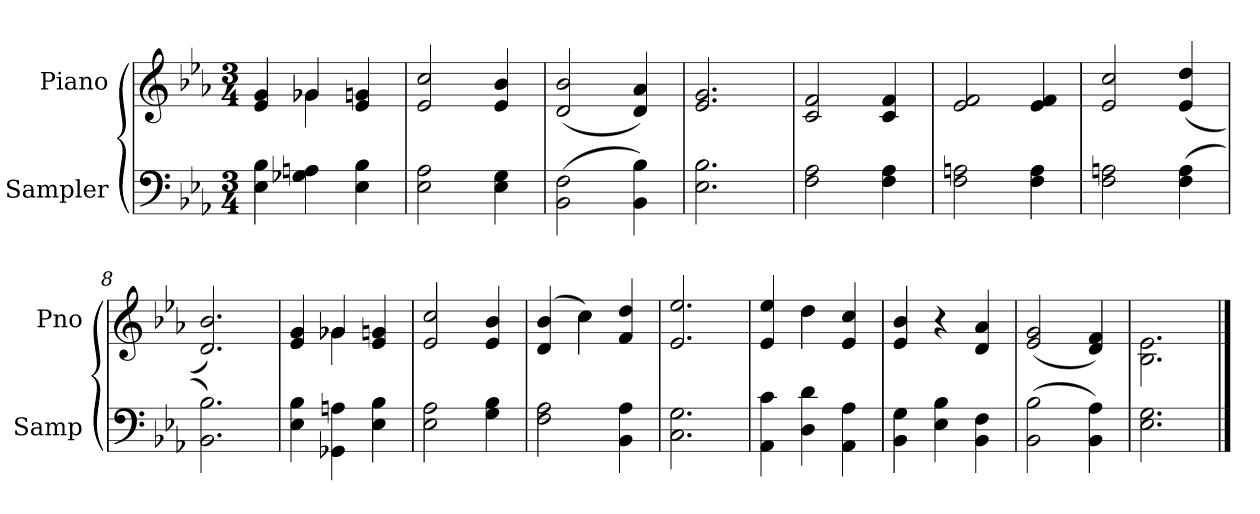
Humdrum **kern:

**kern	**kern
*part2	*part1
*staff2	*staff1
*I"Sampler	*I"Piano
*I'Samp	*I'Pno
*clefF4	*clefG2
*k[b-e-a-]	*k[b-e-a-]
*E-:	*E-:
*M3/4	*M3/4
=1	=1
*	*^
4E- 4B-	4e- 4g	4ryy
4G-X 4An	4g-X/	4g-X
4E- 4B-	4e- 4gn	4ryy
*	*v	*v
=2	=2
2E- 2A-	2e- 2cc
4E- 4G	4e- 4b-
=3	=3
(2BB- 2F	(2d 2b-
4BB- 4B-)	4d 4a-)
=4	=4
2.E- 2.B-	2.e- 2.g
=5	=5
2F 2A-	2c 2f
4F 4A-	4c 4f
=6	=6
2F 2An	2e- 2f
4F 4A	4e- 4f
=7	=7
2F 2An	2e- 2cc
(4F 4A	(4e- 4dd
=8	=8
2.BB- 2.B-)	2.d 2.b-)
=9	=9
*	*^
4E- 4B-	4e- 4g	4ryy
4GG-X 4An	4g-X/	4g-X
4E- 4B-	4e- 4gn	4ryy
*	*v	*v
=10	=10
2E- 2A-	2e- 2cc
4G 4B-	4e- 4b-
=11	=11
*	*^
2F 2A-	(4d 4b-	4ryy
.	4cc\)	4cc
4BB- 4A-	4f 4dd	4ryy
*	*v	*v
=12	=12
2.C 2.G	2.e- 2.ee-
=13	=13
*	*^
4AA- 4c	4e- 4ee-	4ryy
4D\ 4d\	4dd\	4dd
4AA- 4A-	4e- 4cc	4ryy
*	*v	*v
=14	=14
4BB- 4G	4e- 4b-
4E- 4B-	4r
4BB- 4F	4d 4a-
=15	=15
(2BB- 2B-	(2e- 2g
4BB- 4A-)	4d 4f)
=16	=16
2.E- 2.G	2.B-\ 2.e-\
==	==
*-	*-
